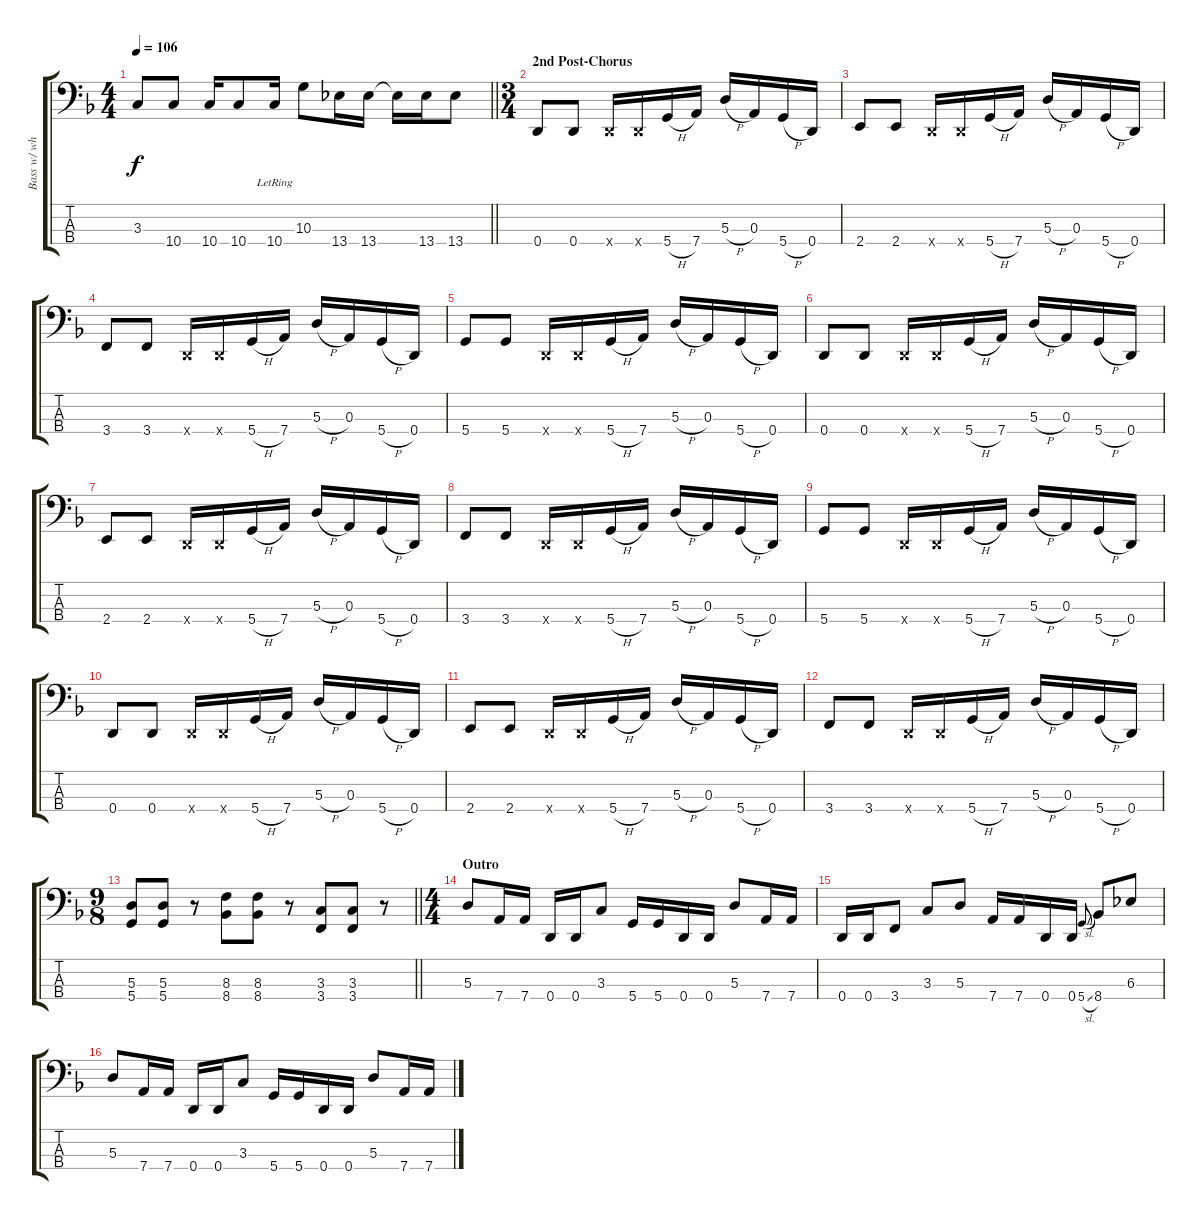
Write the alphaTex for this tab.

\track ("Bass w/ whammy, auto-wah, delay and fuzz" "Bass w/ wh") {instrument electricbasspick}
\staff {score tabs}
\tuning (G2 D2 A1 D1) {hide}
\ts (4 4)
\tempo 106
\clef f4
\barLineRight lightlight
\ks dminor
3.3{t}.8{dy f} 10.4.8 10.4.16 10.4.8 10.4{lr}.16 10.3.8 13.4.16 13.4.16 13.4{t}.16 13.4.16 13.4.8 |
\ts (3 4)
\section ("" "2nd Post-Chorus")
0.4.8 0.4.8 0.4{x}.16 0.4{x}.16 5.4{h}.16 7.4.16 5.3{h}.16 0.3.16 5.4{h}.16 0.4.16 |
2.4.8 2.4.8 0.4{x}.16 0.4{x}.16 5.4{h}.16 7.4.16 5.3{h}.16 0.3.16 5.4{h}.16 0.4.16 |
3.4.8 3.4.8 0.4{x}.16 0.4{x}.16 5.4{h}.16 7.4.16 5.3{h}.16 0.3.16 5.4{h}.16 0.4.16 |
5.4.8 5.4.8 0.4{x}.16 0.4{x}.16 5.4{h}.16 7.4.16 5.3{h}.16 0.3.16 5.4{h}.16 0.4.16 |
0.4.8 0.4.8 0.4{x}.16 0.4{x}.16 5.4{h}.16 7.4.16 5.3{h}.16 0.3.16 5.4{h}.16 0.4.16 |
2.4.8 2.4.8 0.4{x}.16 0.4{x}.16 5.4{h}.16 7.4.16 5.3{h}.16 0.3.16 5.4{h}.16 0.4.16 |
3.4.8 3.4.8 0.4{x}.16 0.4{x}.16 5.4{h}.16 7.4.16 5.3{h}.16 0.3.16 5.4{h}.16 0.4.16 |
5.4.8 5.4.8 0.4{x}.16 0.4{x}.16 5.4{h}.16 7.4.16 5.3{h}.16 0.3.16 5.4{h}.16 0.4.16 |
0.4.8 0.4.8 0.4{x}.16 0.4{x}.16 5.4{h}.16 7.4.16 5.3{h}.16 0.3.16 5.4{h}.16 0.4.16 |
2.4.8 2.4.8 0.4{x}.16 0.4{x}.16 5.4{h}.16 7.4.16 5.3{h}.16 0.3.16 5.4{h}.16 0.4.16 |
3.4.8 3.4.8 0.4{x}.16 0.4{x}.16 5.4{h}.16 7.4.16 5.3{h}.16 0.3.16 5.4{h}.16 0.4.16 |
\ts (9 8)
\barLineRight lightlight
(5.3 5.4).8 (5.3 5.4).8 r.8 (8.3 8.4).8 (8.3 8.4).8 r.8 (3.3 3.4).8 (3.3 3.4).8 r.8 |
\ts (4 4)
\section ("" "Outro")
5.3.8 7.4.16 7.4.16 0.4.16 0.4.16 3.3.8 5.4.16 5.4.16 0.4.16 0.4.16 5.3.8 7.4.16 7.4.16 |
0.4.16 0.4.16 3.4.8 3.3.8 5.3.8 7.4.16 7.4.16 0.4.16 0.4.16 5.4{sl}.8{gr onbeat} 8.4.8 6.3.8 |
5.3.8 7.4.16 7.4.16 0.4.16 0.4.16 3.3.8 5.4.16 5.4.16 0.4.16 0.4.16 5.3.8 7.4.16 7.4.16
